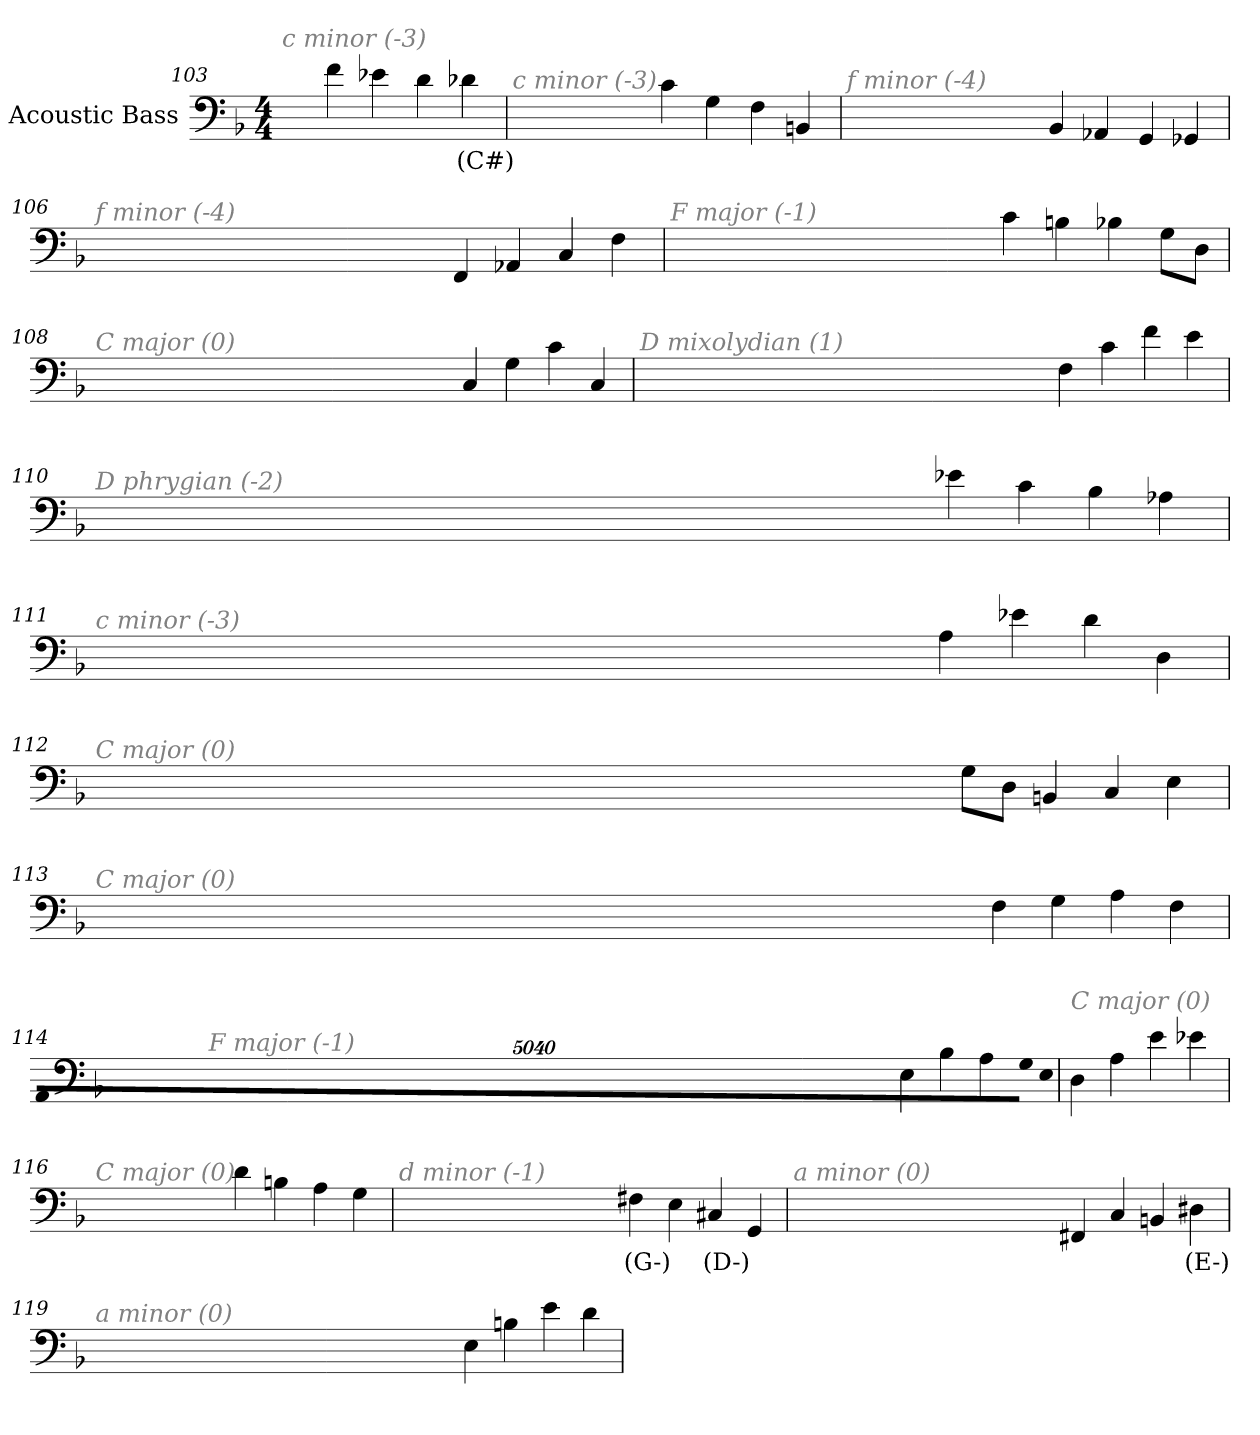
**kern	**text
*part1	*part1
*staff1	*staff1
*I"Acoustic Bass	*
*clefF4	*
*ITrd7c12	*
*k[b-]	*
*F:	*
*M4/4	*
=103	=103
!LO:TX:i:color=#808080:t=c minor (-3)	!
4F	.
4E-X	.
4D	.
4D-Xi	(C#)
=104	=104
!LO:TX:i:color=#808080:t=c minor (-3)	!
4C	.
4GG	.
4FF	.
4BBBn	.
=105	=105
!LO:TX:i:color=#808080:t=f minor (-4)	!
4BBB-	.
4AAA-X	.
4GGG	.
4GGG-X	.
=106	=106
!LO:TX:i:color=#808080:t=f minor (-4)	!
4FFF	.
4AAA-X	.
4CC	.
4FF	.
=107	=107
!LO:TX:i:color=#808080:t=F major (-1)	!
4C	.
4BBn	.
4BB-X	.
8GGL	.
8DDJ	.
=108	=108
!LO:TX:i:color=#808080:t=C major (0)	!
4CC	.
4GG	.
4C	.
4CC	.
=109	=109
!LO:TX:i:color=#808080:t=D mixolydian (1)	!
4FF	.
4C	.
4F	.
4E	.
=110	=110
!LO:TX:i:color=#808080:t=D phrygian (-2)	!
4E-X	.
4C	.
4BB-	.
4AA-X	.
=111	=111
!LO:TX:i:color=#808080:t=c minor (-3)	!
4AA	.
4E-X	.
4D	.
4DD	.
=112	=112
!LO:TX:i:color=#808080:t=C major (0)	!
8GGL	.
8DDJ	.
4BBBn	.
4CC	.
4EE	.
=113	=113
!LO:TX:i:color=#808080:t=C major (0)	!
4FF	.
4GG	.
4AA	.
4FF	.
=114	=114
!LO:TX:i:color=#808080:t=F major (-1)	!
4EE	.
4BB-	.
4AA	.
!LO:N:vis=8	!
40320%3347GGL	.
!LO:N:vis=8	!
40320%3347EE	.
!LO:N:vis=8	!
40320%3347AAAJ	.
=115	=115
!LO:TX:i:color=#808080:t=C major (0)	!
4DD	.
4AA	.
4E	.
4E-X	.
=116	=116
!LO:TX:i:color=#808080:t=C major (0)	!
4D	.
4BBn	.
4AA	.
4GG	.
=117	=117
!LO:TX:i:color=#808080:t=d minor (-1)	!
4FF#Xi	(G-)
4EE	.
4CC#Xi	(D-)
4GGG	.
=118	=118
!LO:TX:i:color=#808080:t=a minor (0)	!
4FFF#X	.
4CC	.
4BBBn	.
4DD#Xi	(E-)
=119	=119
!LO:TX:i:color=#808080:t=a minor (0)	!
4EE	.
4BBn	.
4E	.
4D	.
=	=
*-	*-
